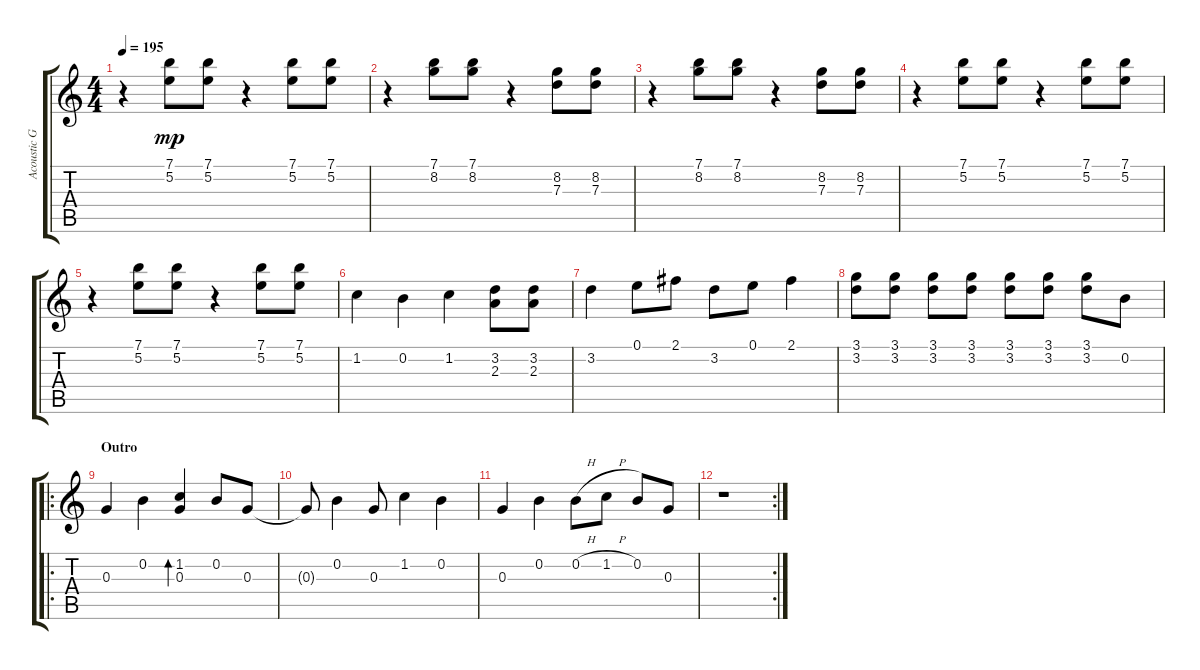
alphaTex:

\track ("Acoustic Guitar" "Acoustic G") {instrument acousticguitarsteel}
\staff {score tabs}
\tuning (E4 B3 G3 D3 A2 E2) {hide}
\ts (4 4)
\tempo 195
\clef g2
\ks c
r.4{dy mp} (7.1 5.2).8 (7.1 5.2).8 r.4 (7.1 5.2).8 (7.1 5.2).8 |
r.4 (7.1 8.2).8 (7.1 8.2).8 r.4 (8.2 7.3).8 (8.2 7.3).8 |
r.4 (7.1 8.2).8 (7.1 8.2).8 r.4 (8.2 7.3).8 (8.2 7.3).8 |
r.4 (7.1 5.2).8 (7.1 5.2).8 r.4 (7.1 5.2).8 (7.1 5.2).8 |
r.4 (7.1 5.2).8 (7.1 5.2).8 r.4 (7.1 5.2).8 (7.1 5.2).8 |
1.2.4 0.2.4 1.2.4 (3.2 2.3).8 (3.2 2.3).8 |
3.2.4 0.1.8 2.1.8 3.2.8 0.1.8 2.1.4 |
(3.1 3.2).8 (3.1 3.2).8 (3.1 3.2).8 (3.1 3.2).8 (3.1 3.2).8 (3.1 3.2).8 (3.1 3.2).8 0.2.8 |
\ro
\section ("" "Outro")
0.3.4 0.2.4 (1.2 0.3).4{bd 120} 0.2.8 0.3.8 |
0.3{t}.8 0.2.4 0.3.8 1.2.4 0.2.4 |
0.3.4 0.2.4 0.2{h}.8 1.2{h}.8 0.2.8 0.3.8 |
\rc 2
r.1
